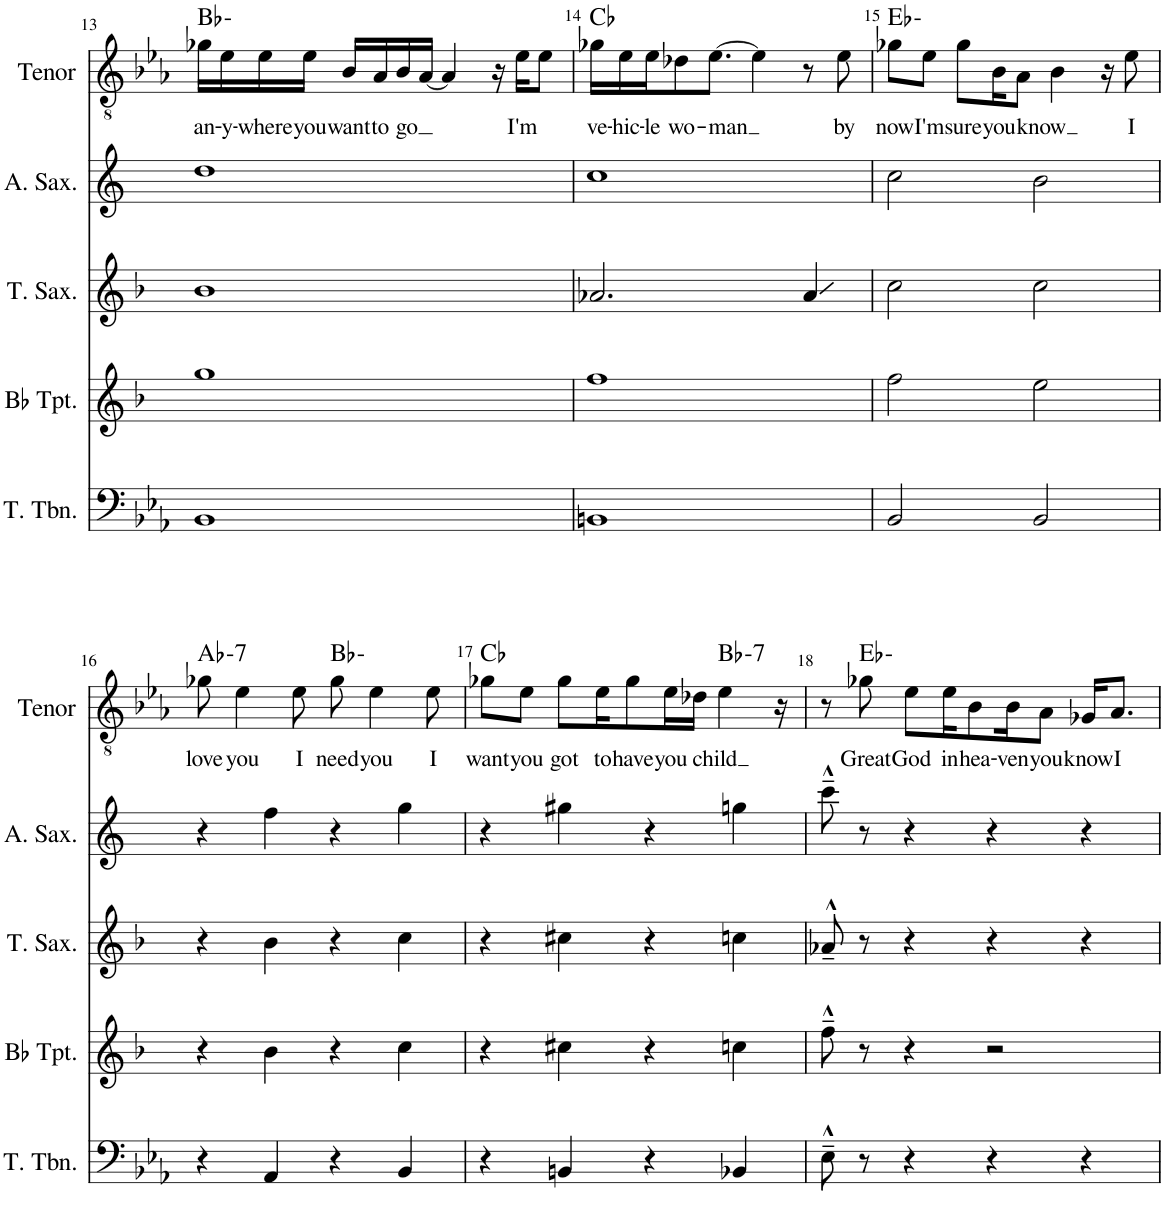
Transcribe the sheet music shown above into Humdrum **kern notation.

**kern	**kern	**kern	**kern	**kern	**text	**harte
*part5	*part4	*part3	*part2	*part1	*part1	*part1
*staff5	*staff4	*staff3	*staff2	*staff1	*staff1	*
*I"Tenor Trombone	*I"Bb Trumpet	*I"Tenor Saxophone	*I"Alto Saxophone	*I"Vocal Tenor	*	*
*I'T. Tbn.	*I'Bb Tpt.	*I'T. Sax.	*I'A. Sax.	*I'Tenor	*	*
!!LO:PB:g=z
*clefF4	*clefG2	*clefG2	*clefG2	*clefGv2	*	*
*	*Trd1c2	*Trd8c14	*Trd5c9	*	*	*
*k[b-e-a-]	*k[b-]	*k[b-]	*k[]	*k[b-e-a-]	*	*
*M4/4	*M4/4	*M4/4	*M4/4	*M4/4	*	*
=13	=13	=13	=13	=13	=13	=13
!	!	!	!	!	!LO:LY:b	!
1BB-	1gg	1b-	1dd	16g-X\LL	an-	Bb:min
!	!	!	!	!	!LO:LY:b	!
.	.	.	.	16e-\	-y-	.
!	!	!	!	!	!LO:LY:b	!
.	.	.	.	16e-\	-where	.
!	!	!	!	!	!LO:LY:b	!
.	.	.	.	16e-\JJ	you	.
!	!	!	!	!	!LO:LY:b	!
.	.	.	.	16B-/LL	want	.
!	!	!	!	!	!LO:LY:b	!
.	.	.	.	16A-/	to	.
!	!	!	!	!	!LO:LY:b	!
.	.	.	.	16B-/	go	.
.	.	.	.	[16A-/JJ	.	.
.	.	.	.	4A-/]	.	.
.	.	.	.	16r	.	.
!	!	!	!	!	!LO:LY:b	!
.	.	.	.	16e-\KL	I'm	.
.	.	.	.	8e-\J	.	.
=14	=14	=14	=14	=14	=14	=14
!	!	!	!	!	!LO:LY:b	!
1BBn	1ff	2.a-X/	1cc	16g-X\LL	ve-	Cb:maj
!	!	!	!	!	!LO:LY:b	!
.	.	.	.	16e-\	-hic-	.
!	!	!	!	!	!LO:LY:b	!
.	.	.	.	16e-\J	-le	.
!	!	!	!	!	!LO:LY:b	!
.	.	.	.	8d-X\	wo-	.
!	!	!	!	!	!LO:LY:b	!
.	.	.	.	[8.e-\J	-man	.
.	.	.	.	4e-\]	.	.
.	.	4a-/	.	8r	.	.
!	!	!	!	!	!LO:LY:b	!
.	.	.	.	8e-\	by	.
=15	=15	=15	=15	=15	=15	=15
!	!	!	!	!	!LO:LY:b	!
2BB-/	2ff\	2cc\	2cc\	8g-X\L	now	Eb:min
!	!	!	!	!	!LO:LY:b	!
.	.	.	.	8e-\J	I'm	.
!	!	!	!	!	!LO:LY:b	!
.	.	.	.	8g-\L	sure	.
!	!	!	!	!	!LO:LY:b	!
.	.	.	.	16B-\K	you	.
!	!	!	!	!	!LO:LY:b	!
.	.	.	.	8A-\J	know	.
2BB-/	2ee\	2cc\	2b\	.	.	.
.	.	.	.	4B-\	.	.
.	.	.	.	16r	.	.
!	!	!	!	!	!LO:LY:b	!
.	.	.	.	8e-\	I	.
!!LO:LB:g=z
=16	=16	=16	=16	=16	=16	=16
!	!	!	!	!	!LO:LY:b	!LO:H:kt=7
4r	4r	4r	4r	8g-X\	love	Ab:min7
!	!	!	!	!	!LO:LY:b	!
.	.	.	.	4e-\	you	.
4AA-/	4b-\	4b-\	4ff\	.	.	.
!	!	!	!	!	!LO:LY:b	!
.	.	.	.	8e-\	I	.
!	!	!	!	!	!LO:LY:b	!
4r	4r	4r	4r	8g-\	need	Bb:min
!	!	!	!	!	!LO:LY:b	!
.	.	.	.	4e-\	you	.
4BB-/	4cc\	4cc\	4gg\	.	.	.
!	!	!	!	!	!LO:LY:b	!
.	.	.	.	8e-\	I	.
=17	=17	=17	=17	=17	=17	=17
!	!	!	!	!	!LO:LY:b	!
4r	4r	4r	4r	8g-X\L	want	Cb:maj
!	!	!	!	!	!LO:LY:b	!
.	.	.	.	8e-\J	you	.
!	!	!	!	!	!LO:LY:b	!
4BBn/	4cc#X\	4cc#X\	4gg#X\	8g-\L	got	.
!	!	!	!	!	!LO:LY:b	!
.	.	.	.	16e-\K	to	.
!	!	!	!	!	!LO:LY:b	!
.	.	.	.	8g-\	have	.
4r	4r	4r	4r	.	.	.
!	!	!	!	!	!LO:LY:b	!
.	.	.	.	16e-\L	you	.
!	!	!	!	!	!LO:LY:b	!
.	.	.	.	16d-X\JJ	child	.
!	!	!	!	!	!	!LO:H:kt=7
.	.	.	.	4e-\	.	Bb:min7
4BB-X/	4ccn\	4ccn\	4ggn\	.	.	.
.	.	.	.	16r	.	.
=18	=18	=18	=18	=18	=18	=18
8E-~^^\	8ff~^^\	8a-X~^^/	8ccc~^^\	8r	.	.
!	!	!	!	!	!LO:LY:b	!
8r	8r	8r	8r	8g-X\	Great	Eb:min
!	!	!	!	!	!LO:LY:b	!
4r	4r	4r	4r	8e-\L	God	.
!	!	!	!	!	!LO:LY:b	!
.	.	.	.	16e-\K	in	.
!	!	!	!	!	!LO:LY:b	!
.	.	.	.	8B-\	hea-	.
4r	2r	4r	4r	.	.	.
!	!	!	!	!	!LO:LY:b	!
.	.	.	.	16B-\K	-ven	.
!	!	!	!	!	!LO:LY:b	!
.	.	.	.	8A-\J	you	.
!	!	!	!	!	!LO:LY:b	!
4r	.	4r	4r	16G-X/KL	know	.
!	!	!	!	!	!LO:LY:b	!
.	.	.	.	8.A-/J	I	.
=	=	=	=	=	=	=
*-	*-	*-	*-	*-	*-	*-
